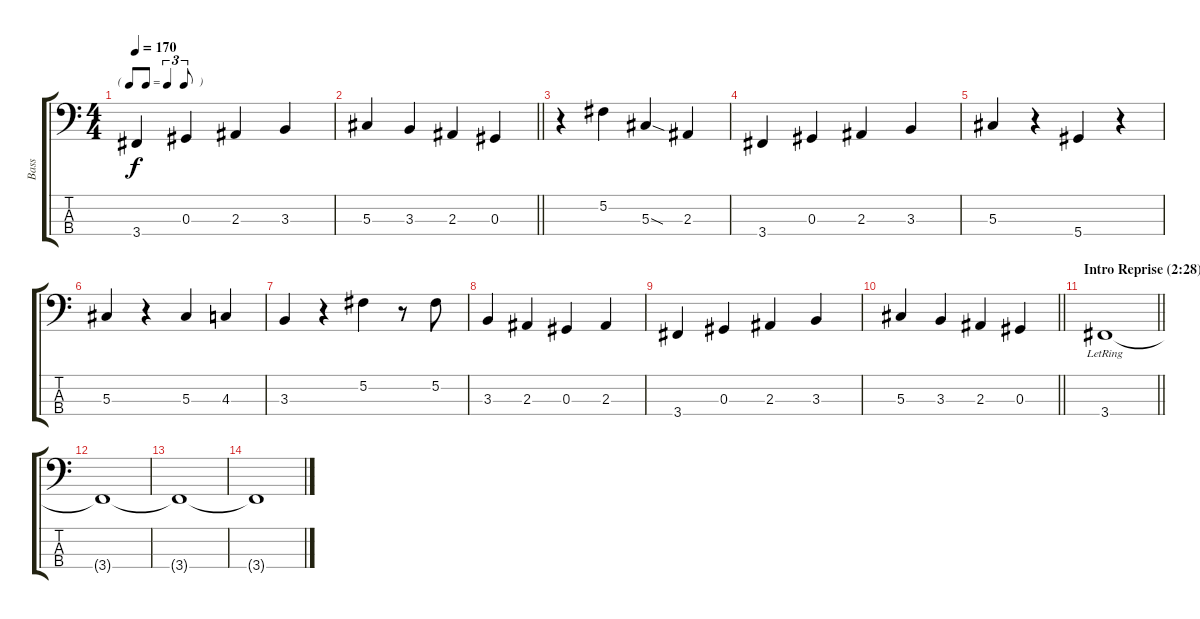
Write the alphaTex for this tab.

\track ("Bass" "Bass") {instrument electricbasspick}
\staff {score tabs}
\tuning (Gb2 Db2 Ab1 Eb1) {hide}
\ts (4 4)
\tf triplet8th
\tempo 170
\clef f4
\ks c
3.4.4{dy f} 0.3.4 2.3.4 3.3.4 |
\barLineRight lightlight
5.3.4 3.3.4 2.3.4 0.3.4 |
r.4 5.2.4 5.3{sod}.4 2.3.4 |
3.4.4 0.3.4 2.3.4 3.3.4 |
5.3.4 r.4 5.4.4 r.4 |
5.3.4 r.4 5.3.4 4.3.4 |
3.3.4 r.4 5.2.4 r.8 5.2.8 |
3.3.4 2.3.4 0.3.4 2.3.4 |
3.4.4 0.3.4 2.3.4 3.3.4 |
\barLineRight lightlight
5.3.4 3.3.4 2.3.4 0.3.4 |
\section ("" "Intro Reprise (2:28)")
\barLineRight lightlight
3.4{lr}.1 |
3.4{t}.1 |
3.4{t}.1 |
3.4{t}.1
